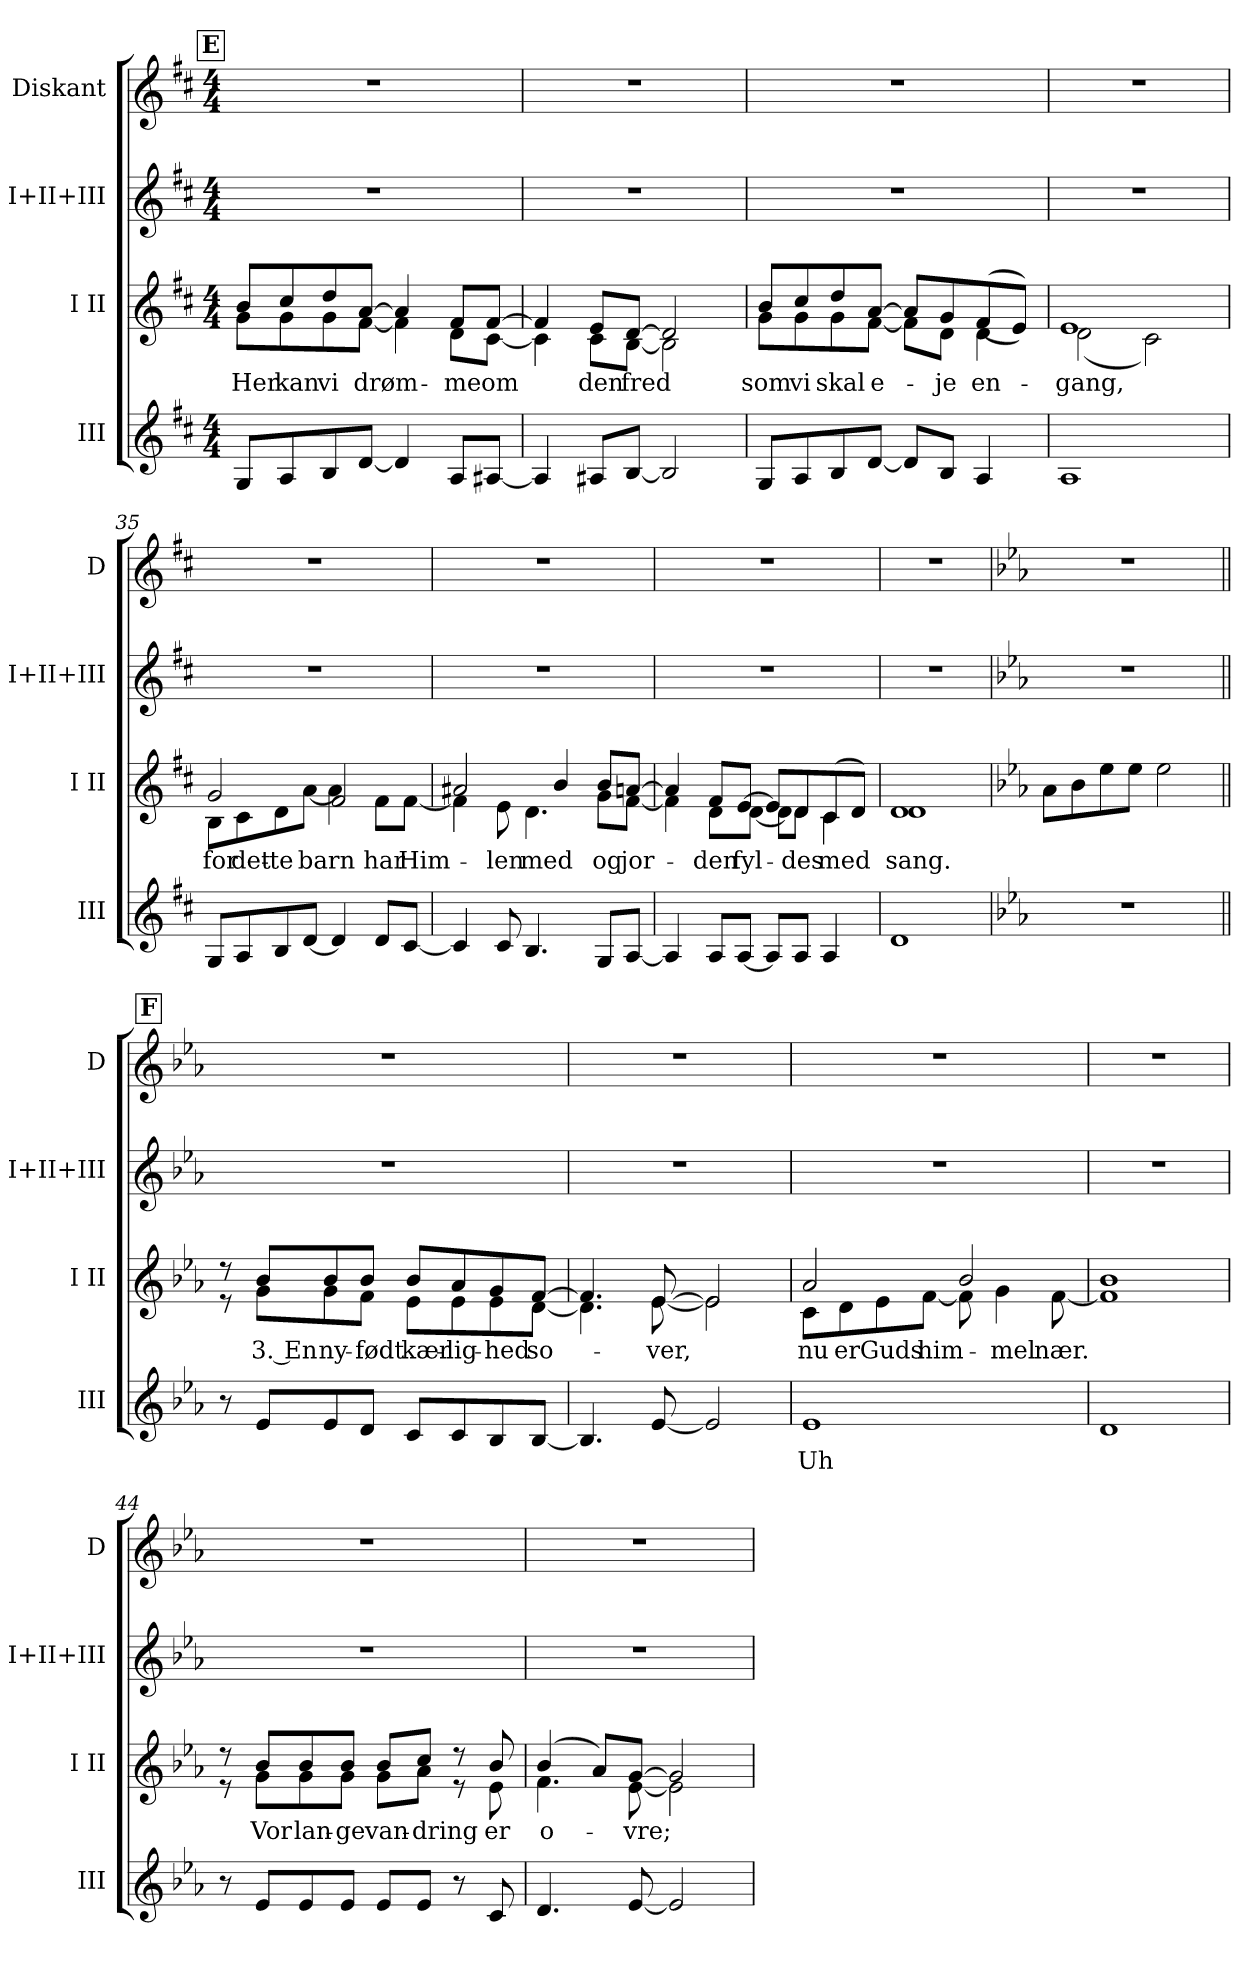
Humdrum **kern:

**kern	**text	**kern	**text	**kern	**kern
*part4	*part4	*part3	*part3	*part2	*part1
*staff4	*staff4	*staff3	*staff3	*staff2	*staff1
*I"III	*	*I"I II	*	*I"I+II+III	*I"Diskant
*I'III	*	*I'I II	*	*I'I+II+III	*I'D
*clefG2	*	*clefG2	*	*clefG2	*clefG2
*k[f#c#]	*	*k[f#c#]	*	*k[f#c#]	*k[f#c#]
*M4/4	*	*M4/4	*	*M4/4	*M4/4
!!LO:REH:place=s1:a:B:cj:fs=14:t=E
=31	=31	=31	=31	=31	=31
!	!	!	!LO:LY:b	!	!
*	*	*^	*	*	*
8G/L	.	8b/L	8g\L	Her	1r	1r
!	!	!	!	!LO:LY:b	!	!
8A/	.	8cc#/	8g\	kan	.	.
!	!	!	!	!LO:LY:b	!	!
8B/	.	8dd/	8g\	vi	.	.
!	!	!	!	!LO:LY:b	!	!
[8d/J	.	[8a/J	[8f#\J	drøm-	.	.
4d/]	.	4a/]	4f#\]	.	.	.
!	!	!	!	!LO:LY:b	!	!
8A/L	.	8f#/L	8d\L	-me	.	.
!	!	!	!	!LO:LY:b	!	!
[8A#X/J	.	[8f#/J	[8c#\J	om	.	.
=32	=32	=32	=32	=32	=32	=32
4A#/]	.	4f#/]	4c#\]	.	1r	1r
!	!	!	!	!LO:LY:b	!	!
8A#X/L	.	8e/L	8c#\L	den	.	.
!	!	!	!	!LO:LY:b	!	!
[8B/J	.	[8d/J	[8B\J	fred	.	.
2B/]	.	2d/]	2B\]	.	.	.
=33	=33	=33	=33	=33	=33	=33
!	!	!	!	!LO:LY:b	!	!
8G/L	.	8b/L	8g\L	som	1r	1r
!	!	!	!	!LO:LY:b	!	!
8A/	.	8cc#/	8g\	vi	.	.
!	!	!	!	!LO:LY:b	!	!
8B/	.	8dd/	8g\	skal	.	.
!	!	!	!	!LO:LY:b	!	!
[8d/J	.	[8a/J	[8f#\J	e-	.	.
8d/L]	.	8a/L]	8f#\L]	.	.	.
!	!	!	!	!LO:LY:b	!	!
8B/J	.	8g/	8d\J	-je	.	.
!	!	!	!	!LO:LY:b	!	!
4A/	.	((8f#/	4d\	en-	.	.
.	.	8e/J))	.	.	.	.
=34	=34	=34	=34	=34	=34	=34
!	!	!	!	!LO:LY:b	!	!
1A	.	1e	(2d\	-gang,	1r	1r
.	.	.	2c#\)	.	.	.
!!LO:PB:g=z
=35	=35	=35	=35	=35	=35	=35
!	!	!	!	!LO:LY:a	!	!
!	!	!	!	!LO:LY:b	!	!
8G/L	.	2g/	8B\L	for	1r	1r
!	!	!	!	!LO:LY:b	!	!
8A/	.	.	8c#\	det-	.	.
!	!	!	!	!LO:LY:b	!	!
8B/	.	.	8d\	-te	.	.
!	!	!	!	!LO:LY:b	!	!
[8d/J	.	.	[8a\J	barn	.	.
4d/]	.	2f#/	4a\]	.	.	.
!	!	!	!	!LO:LY:b	!	!
8d/L	.	.	8f#\L	har	.	.
!	!	!	!	!LO:LY:b	!	!
[8c#/J	.	.	[8f#\J	Him-	.	.
=36	=36	=36	=36	=36	=36	=36
4c#/]	.	2a#X/	4f#\]	.	1r	1r
!	!	!	!	!LO:LY:b	!	!
8c#/	.	.	8e\	-len	.	.
!	!	!	!	!LO:LY:b	!	!
4.B/	.	.	4.d\	med	.	.
.	.	4b/	.	.	.	.
!	!	!	!	!LO:LY:b	!	!
8G/L	.	8b/L	8g\L	og	.	.
!	!	!	!	!LO:LY:b	!	!
[8A/J	.	[8an/J	[8f#\J	jor-	.	.
=37	=37	=37	=37	=37	=37	=37
4A/]	.	4a/]	4f#\]	.	1r	1r
!	!	!	!	!LO:LY:b	!	!
8A/L	.	8f#/L	8d\L	-den	.	.
!	!	!	!	!LO:LY:b	!	!
[8A/J	.	[8e/J	[8d\J	fyl-	.	.
8A/L]	.	8e/L]	8d\L]	.	.	.
!	!	!	!	!LO:LY:b	!	!
8A/J	.	8d/	8d\J	-des	.	.
!	!	!	!	!LO:LY:b	!	!
4A/	.	(8c#/	4c#\	med	.	.
.	.	8d/J)	.	.	.	.
=38	=38	=38	=38	=38	=38	=38
!	!	!	!	!LO:LY:b	!	!
1d	.	1d	1d	sang.	1r	1r
*	*	*v	*v	*	*	*
=39	=39	=39	=39	=39	=39
*k[b-e-a-]	*	*k[b-e-a-]	*	*k[b-e-a-]	*k[b-e-a-]
1r	.	8a-\L	.	1r	1r
.	.	8b-\	.	.	.
.	.	8ee-\	.	.	.
.	.	8ee-\J	.	.	.
.	.	2ee-\	.	.	.
!!LO:LB:g=z
!!LO:REH:place=s1:a:B:cj:fs=14:t=F
=40||	=40||	=40||	=40||	=40||	=40||
*	*	*^	*	*	*
8r	.	8r	8r	.	1r	1r
!	!	!	!	!LO:LY:b	!	!
8e-/L	.	8b-/L	8g\L	3. En	.	.
!	!	!	!	!LO:LY:b	!	!
8e-/	.	8b-/	8g\	ny-	.	.
!	!	!	!	!LO:LY:b	!	!
8d/J	.	8b-/J	8f\J	-født	.	.
!	!	!	!	!LO:LY:b	!	!
8c/L	.	8b-/L	8e-\L	kær-	.	.
!	!	!	!	!LO:LY:b	!	!
8c/	.	8a-/	8e-\	-lig-	.	.
!	!	!	!	!LO:LY:b	!	!
8B-/	.	8g/	8e-\	-hed	.	.
!	!	!	!	!LO:LY:b	!	!
[8B-/J	.	[8f/J	[8d\J	so-	.	.
=41	=41	=41	=41	=41	=41	=41
4.B-/]	.	4.f/]	4.d\]	.	1r	1r
!	!	!	!	!LO:LY:b	!	!
[8e-/	.	[8e-/	[8e-\	-ver,	.	.
2e-/]	.	2e-/]	2e-\]	.	.	.
=42	=42	=42	=42	=42	=42	=42
!	!LO:LY:b	!	!	!LO:LY:a	!	!
!	!	!	!	!LO:LY:b	!	!
1e-	Uh	2a-/	8c\L	nu	1r	1r
!	!	!	!	!LO:LY:b	!	!
.	.	.	8d\	er	.	.
!	!	!	!	!LO:LY:b	!	!
.	.	.	8e-\	Guds	.	.
!	!	!	!	!LO:LY:b	!	!
.	.	.	[8f\J	him-	.	.
.	.	2b-/	8f\]	.	.	.
!	!	!	!	!LO:LY:b	!	!
.	.	.	4g\	-mel	.	.
!	!	!	!	!LO:LY:b	!	!
.	.	.	[8f\	nær.	.	.
=43	=43	=43	=43	=43	=43	=43
1d	.	1b-	1f]	.	1r	1r
=44	=44	=44	=44	=44	=44	=44
8r	.	8r	8r	.	1r	1r
!	!	!	!	!LO:LY:b	!	!
8e-/L	.	8b-/L	8g\L	Vor	.	.
!	!	!	!	!LO:LY:b	!	!
8e-/	.	8b-/	8g\	lan-	.	.
!	!	!	!	!LO:LY:b	!	!
8e-/J	.	8b-/J	8g\J	-ge	.	.
!	!	!	!	!LO:LY:b	!	!
8e-/L	.	8b-/L	8g\L	van-	.	.
!	!	!	!	!LO:LY:b	!	!
8e-/J	.	8cc/J	8a-\J	-dring	.	.
8r	.	8r	8r	.	.	.
!	!	!	!	!LO:LY:b	!	!
8c/	.	8b-/	8e-\	er	.	.
!!LO:LB:g=z
=45	=45	=45	=45	=45	=45	=45
!	!	!	!	!LO:LY:b	!	!
4.d/	.	(4b-/	4.f\	o-	1r	1r
.	.	8a-/L)	.	.	.	.
!	!	!	!	!LO:LY:b	!	!
[8e-/	.	[8g/J	[8e-\	-vre;	.	.
2e-/]	.	2g/]	2e-\]	.	.	.
*	*	*v	*v	*	*	*
=	=	=	=	=	=
*-	*-	*-	*-	*-	*-
